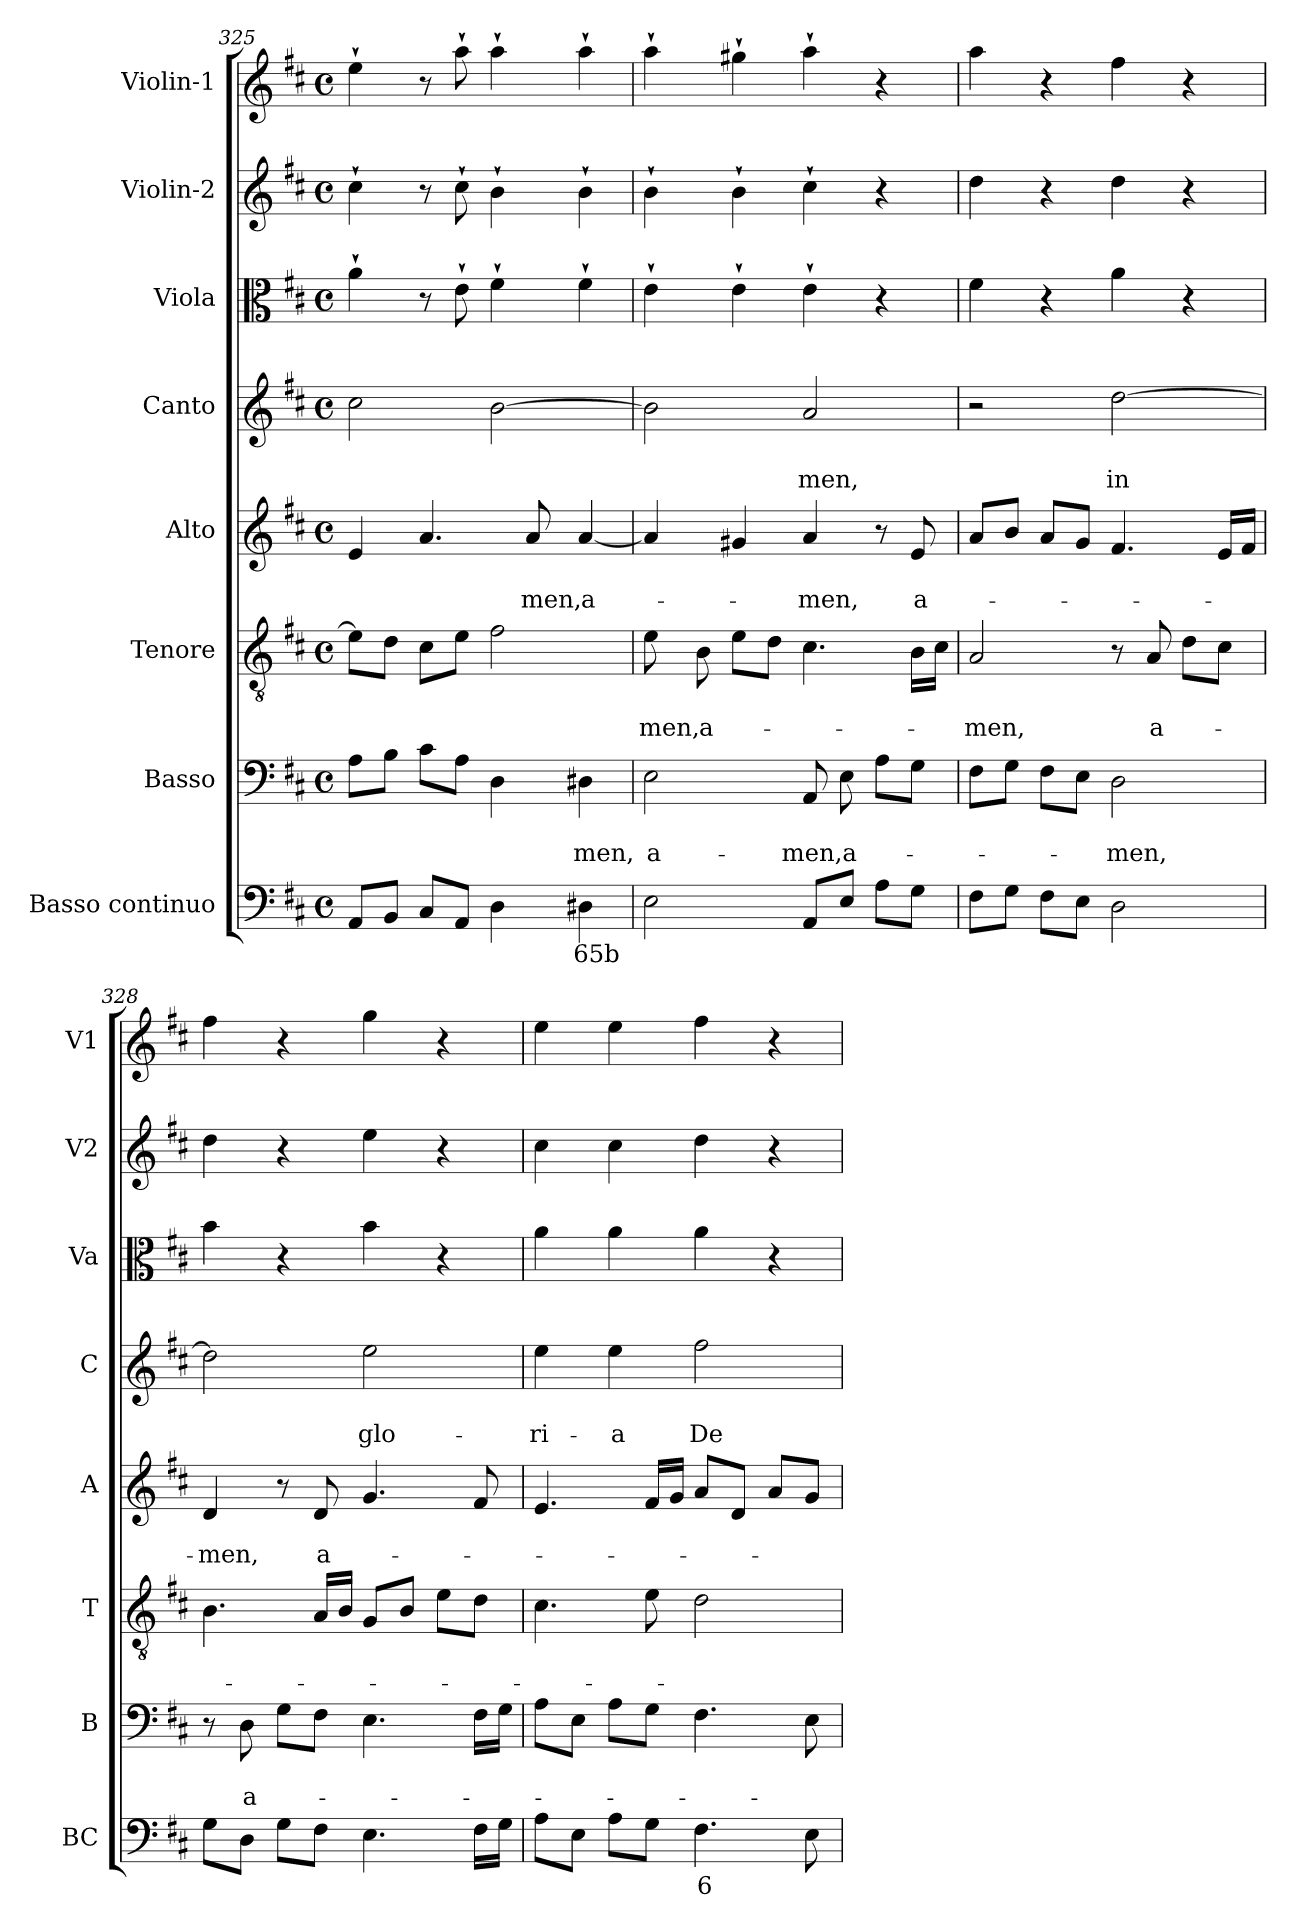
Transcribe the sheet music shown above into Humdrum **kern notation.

**kern	**text	**kern	**text	**text	**kern	**text	**text	**kern	**text	**text	**kern	**text	**text	**kern	**kern	**kern
*part8	*part8	*part7	*part7	*part7	*part6	*part6	*part6	*part5	*part5	*part5	*part4	*part4	*part4	*part3	*part2	*part1
*staff8	*staff8	*staff7	*staff7	*staff7	*staff6	*staff6	*staff6	*staff5	*staff5	*staff5	*staff4	*staff4	*staff4	*staff3	*staff2	*staff1
*I"Basso continuo	*	*I"Basso	*	*	*I"Tenore	*	*	*I"Alto	*	*	*I"Canto	*	*	*I"Viola	*I"Violin-2	*I"Violin-1
*I'BC	*	*I'B	*	*	*I'T	*	*	*I'A	*	*	*I'C	*	*	*I'Va	*I'V2	*I'V1
*clefF4	*	*clefF4	*	*	*clefGv2	*	*	*clefG2	*	*	*clefG2	*	*	*clefC3	*clefG2	*clefG2
*k[f#c#]	*	*k[f#c#]	*	*	*k[f#c#]	*	*	*k[f#c#]	*	*	*k[f#c#]	*	*	*k[f#c#]	*k[f#c#]	*k[f#c#]
*D:	*	*D:	*	*	*D:	*	*	*D:	*	*	*D:	*	*	*D:	*D:	*D:
*M4/4	*	*M4/4	*	*	*M4/4	*	*	*M4/4	*	*	*M4/4	*	*	*M4/4	*M4/4	*M4/4
*met(c)	*	*met(c)	*	*	*met(c)	*	*	*met(c)	*	*	*met(c)	*	*	*met(c)	*met(c)	*met(c)
=325	=325	=325	=325	=325	=325	=325	=325	=325	=325	=325	=325	=325	=325	=325	=325	=325
8AA/L	.	8A\L	.	.	8e\L]	.	.	4e/	.	.	2cc#\	.	.	4a`>\	4cc#`>\	4ee`>\
8BB/J	.	8B\J	.	.	8d\J	.	.	.	.	.	.	.	.	.	.	.
8C#/L	.	8c#\L	.	.	8c#\L	.	.	4.a/	.	.	.	.	.	8r	8r	8r
8AA/J	.	8A\J	.	.	8e\J	.	.	.	.	.	.	.	.	8e`>\	8cc#`>\	8aa`>\
4D\	.	4D\	.	.	2f#\	.	.	.	.	.	[2b\	.	.	4f#`>\	4b`>\	4aa`>\
!	!	!	!	!	!	!	!	!	!	!LO:LY:b	!	!	!	!	!	!
.	.	.	.	.	.	.	.	8a/	.	-men,	.	.	.	.	.	.
!	!LO:LY:b	!	!	!LO:LY:b	!	!	!	!	!	!LO:LY:b	!	!	!	!	!	!
4D#X\	65b	4D#X\	.	-men,	.	.	.	[4a/	.	a-	.	.	.	4f#`>\	4b`>\	4aa`>\
!!LO:LB:g=z
=326	=326	=326	=326	=326	=326	=326	=326	=326	=326	=326	=326	=326	=326	=326	=326	=326
*^	*	*	*	*	*	*	*	*	*	*	*	*	*	*	*	*
!	!	!	!	!	!LO:LY:b	!	!	!LO:LY:b	!	!	!	!	!	!	!	!	!
2E\	4ryy	.	2E\	.	a-	8e\	.	-men,	4a/]	.	.	2b\]	.	.	4e`>\	4b`>\	4aa`>\
!	!	!	!	!	!	!	!	!LO:LY:b	!	!	!	!	!	!	!	!	!
.	.	.	.	.	.	8B\	.	a-	.	.	.	.	.	.	.	.	.
.	4ryy	.	.	.	.	8e\L	.	.	4g#X/	.	.	.	.	.	4e`>\	4b`>\	4gg#X`>\
.	.	.	.	.	.	8d\J	.	.	.	.	.	.	.	.	.	.	.
!	!	!	!	!	!LO:LY:b	!	!	!	!	!	!LO:LY:b	!	!	!LO:LY:b	!	!	!
8AA/L	2ryy	.	8AA/	.	-men,	4.c#\	.	.	4a/	.	-men,	2a/	.	-men,	4e`>\	4cc#`>\	4aa`>\
!	!	!	!	!	!LO:LY:b	!	!	!	!	!	!	!	!	!	!	!	!
8E/J	.	.	8E\	.	a-	.	.	.	.	.	.	.	.	.	.	.	.
8A\L	.	.	8A\L	.	.	.	.	.	8r	.	.	.	.	.	4r	4r	4r
!	!	!	!	!	!	!	!	!	!	!	!LO:LY:b	!	!	!	!	!	!
8G\J	.	.	8G\J	.	.	16B\LL	.	.	8e/	.	a-	.	.	.	.	.	.
.	.	.	.	.	.	16c#\JJ	.	.	.	.	.	.	.	.	.	.	.
*v	*v	*	*	*	*	*	*	*	*	*	*	*	*	*	*	*	*
=327	=327	=327	=327	=327	=327	=327	=327	=327	=327	=327	=327	=327	=327	=327	=327	=327
!	!	!	!	!	!	!	!LO:LY:b	!	!	!	!	!	!	!	!	!
8F#\L	.	8F#\L	.	.	2A/	.	-men,	8a/L	.	.	2r	.	.	4f#\	4dd\	4aa\
8G\J	.	8G\J	.	.	.	.	.	8b/J	.	.	.	.	.	.	.	.
8F#\L	.	8F#\L	.	.	.	.	.	8a/L	.	.	.	.	.	4r	4r	4r
8E\J	.	8E\J	.	.	.	.	.	8g/J	.	.	.	.	.	.	.	.
!	!	!	!	!LO:LY:b	!	!	!	!	!	!	!	!	!LO:LY:b	!	!	!
2D\	.	2D\	.	-men,	8r	.	.	4.f#/	.	.	[2dd\	.	in	4a\	4dd\	4ff#\
!	!	!	!	!	!	!	!LO:LY:b	!	!	!	!	!	!	!	!	!
.	.	.	.	.	8A/	.	a-	.	.	.	.	.	.	.	.	.
.	.	.	.	.	8d\L	.	.	.	.	.	.	.	.	4r	4r	4r
.	.	.	.	.	8c#\J	.	.	16e/LL	.	.	.	.	.	.	.	.
.	.	.	.	.	.	.	.	16f#/JJ	.	.	.	.	.	.	.	.
=328	=328	=328	=328	=328	=328	=328	=328	=328	=328	=328	=328	=328	=328	=328	=328	=328
!	!	!	!	!	!	!	!	!	!	!LO:LY:b	!	!	!	!	!	!
8G\L	.	8r	.	.	4.B\	.	.	4d/	.	-men,	2dd\]	.	.	4b\	4dd\	4ff#\
!	!	!	!	!LO:LY:b	!	!	!	!	!	!	!	!	!	!	!	!
8D\J	.	8D\	.	a-	.	.	.	.	.	.	.	.	.	.	.	.
8G\L	.	8G\L	.	.	.	.	.	8r	.	.	.	.	.	4r	4r	4r
!	!	!	!	!	!	!	!	!	!	!LO:LY:b	!	!	!	!	!	!
8F#\J	.	8F#\J	.	.	16A/LL	.	.	8d/	.	a-	.	.	.	.	.	.
.	.	.	.	.	16B/JJ	.	.	.	.	.	.	.	.	.	.	.
!	!	!	!	!	!	!	!	!	!	!	!	!	!LO:LY:b	!	!	!
4.E\	.	4.E\	.	.	8G/L	.	.	4.g/	.	.	2ee\	.	glo-	4b\	4ee\	4gg\
.	.	.	.	.	8B/J	.	.	.	.	.	.	.	.	.	.	.
.	.	.	.	.	8e\L	.	.	.	.	.	.	.	.	4r	4r	4r
16F#\LL	.	16F#\LL	.	.	8d\J	.	.	8f#/	.	.	.	.	.	.	.	.
16G\JJ	.	16G\JJ	.	.	.	.	.	.	.	.	.	.	.	.	.	.
=329	=329	=329	=329	=329	=329	=329	=329	=329	=329	=329	=329	=329	=329	=329	=329	=329
!	!	!	!	!	!	!	!	!	!	!	!	!	!LO:LY:b	!	!	!
8A\L	.	8A\L	.	.	4.c#\	.	.	4.e/	.	.	4ee\	.	-ri-	4a\	4cc#\	4ee\
8E\J	.	8E\J	.	.	.	.	.	.	.	.	.	.	.	.	.	.
!	!	!	!	!	!	!	!	!	!	!	!	!	!LO:LY:b	!	!	!
8A\L	.	8A\L	.	.	.	.	.	.	.	.	4ee\	.	-a	4a\	4cc#\	4ee\
8G\J	.	8G\J	.	.	8e\	.	.	16f#/LL	.	.	.	.	.	.	.	.
.	.	.	.	.	.	.	.	16g/JJ	.	.	.	.	.	.	.	.
!	!LO:LY:b	!	!	!	!	!	!	!	!	!	!	!	!LO:LY:b	!	!	!
4.F#\	6	4.F#\	.	.	2d\	.	.	8a/L	.	.	2ff#\	.	De-	4a\	4dd\	4ff#\
.	.	.	.	.	.	.	.	8d/J	.	.	.	.	.	.	.	.
.	.	.	.	.	.	.	.	8a/L	.	.	.	.	.	4r	4r	4r
8E\	.	8E\	.	.	.	.	.	8g/J	.	.	.	.	.	.	.	.
=	=	=	=	=	=	=	=	=	=	=	=	=	=	=	=	=
*-	*-	*-	*-	*-	*-	*-	*-	*-	*-	*-	*-	*-	*-	*-	*-	*-
